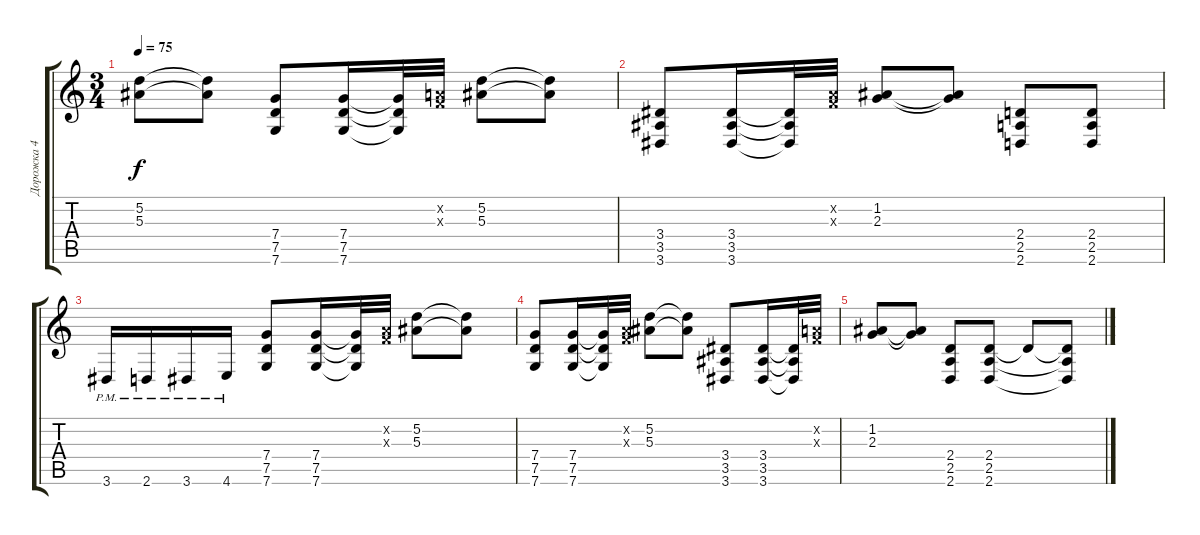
\track ("Дорожка 4" "Дорожка 4") {instrument distortionguitar}
\staff {score tabs}
\tuning (D4 A3 F3 C3 G2 C2) {hide}
\ts (3 4)
\tempo 75
\clef g2
\ks c
(5.2 5.3).8{dy f} (5.2{t} 5.3{t}).8 (7.4 7.5 7.6).8 (7.4 7.5 7.6).16 (7.4{t} 7.5{t} 7.6{t}).32 (0.2{x} 0.3{x}).32 (5.2 5.3).8 (5.2{t} 5.3{t}).8 |
(3.4 3.5 3.6).8 (3.4 3.5 3.6).16 (3.4{t} 3.5{t} 3.6{t}).32 (0.2{x} 0.3{x}).32 (1.2 2.3).8 (1.2{t} 2.3{t}).8 (2.4 2.5 2.6).8 (2.4 2.5 2.6).8 |
3.6{pm}.16 2.6{pm}.16 3.6{pm}.16 4.6{pm}.16 (7.4 7.5 7.6).8 (7.4 7.5 7.6).16 (7.4{t} 7.5{t} 7.6{t}).32 (0.2{x} 0.3{x}).32 (5.2 5.3).8 (5.2{t} 5.3{t}).8 |
(7.4 7.5 7.6).8 (7.4 7.5 7.6).16 (7.4{t} 7.5{t} 7.6{t}).32 (0.2{x} 0.3{x}).32 (5.2 5.3).8 (5.2{t} 5.3{t}).8 (3.4 3.5 3.6).8 (3.4 3.5 3.6).16 (3.4{t} 3.5{t} 3.6{t}).32 (0.2{x} 0.3{x}).32 |
(1.2 2.3).8 (1.2{t} 2.3{t}).8 (2.4 2.5 2.6).8 (2.4 2.5 2.6).8 2.4{t}.8 (2.4{t} 2.5{t} 2.6{t}).8
